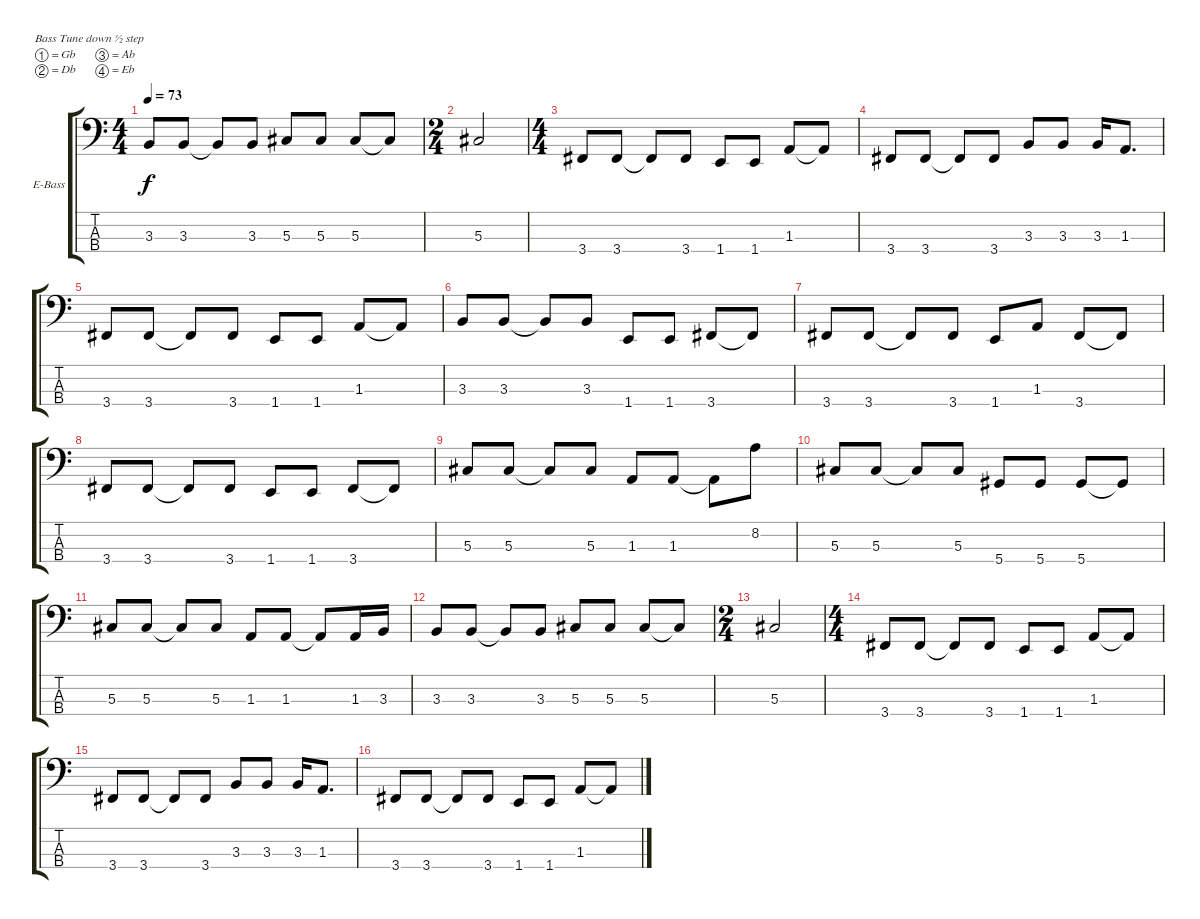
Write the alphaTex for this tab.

\bracketExtendMode groupsimilarinstruments
\firstSystemTrackNameOrientation horizontal
\otherSystemsTrackNameOrientation horizontal
\track ("Bass" "E-Bass") {instrument electricbassfinger}
\staff {score tabs}
\tuning (Gb2 Db2 Ab1 Eb1)
\ts (4 4)
\tempo 73
\clef f4
\ks c
3.3.8{dy f} 3.3.8 3.3{t}.8 3.3.8 5.3.8 5.3.8 5.3.8 5.3{t}.8 |
\ts (2 4)
5.3.2 |
\ts (4 4)
3.4.8 3.4.8 3.4{t}.8 3.4.8 1.4.8 1.4.8 1.3.8 1.3{t}.8 |
3.4.8 3.4.8 3.4{t}.8 3.4.8 3.3.8 3.3.8 3.3.16 1.3.8{d} |
3.4.8 3.4.8 3.4{t}.8 3.4.8 1.4.8 1.4.8 1.3.8 1.3{t}.8 |
3.3.8 3.3.8 3.3{t}.8 3.3.8 1.4.8 1.4.8 3.4.8 3.4{t}.8 |
3.4.8 3.4.8 3.4{t}.8 3.4.8 1.4.8 1.3.8 3.4.8 3.4{t}.8 |
3.4.8 3.4.8 3.4{t}.8 3.4.8 1.4.8 1.4.8 3.4.8 3.4{t}.8 |
5.3.8 5.3.8 5.3{t}.8 5.3.8 1.3.8 1.3.8 1.3{t}.8 8.2.8 |
5.3.8 5.3.8 5.3{t}.8 5.3.8 5.4.8 5.4.8 5.4.8 5.4{t}.8 |
5.3.8 5.3.8 5.3{t}.8 5.3.8 1.3.8 1.3.8 1.3{t}.8 1.3.16 3.3.16 |
3.3.8 3.3.8 3.3{t}.8 3.3.8 5.3.8 5.3.8 5.3.8 5.3{t}.8 |
\ts (2 4)
5.3.2 |
\ts (4 4)
3.4.8 3.4.8 3.4{t}.8 3.4.8 1.4.8 1.4.8 1.3.8 1.3{t}.8 |
3.4.8 3.4.8 3.4{t}.8 3.4.8 3.3.8 3.3.8 3.3.16 1.3.8{d} |
3.4.8 3.4.8 3.4{t}.8 3.4.8 1.4.8 1.4.8 1.3.8 1.3{t}.8
